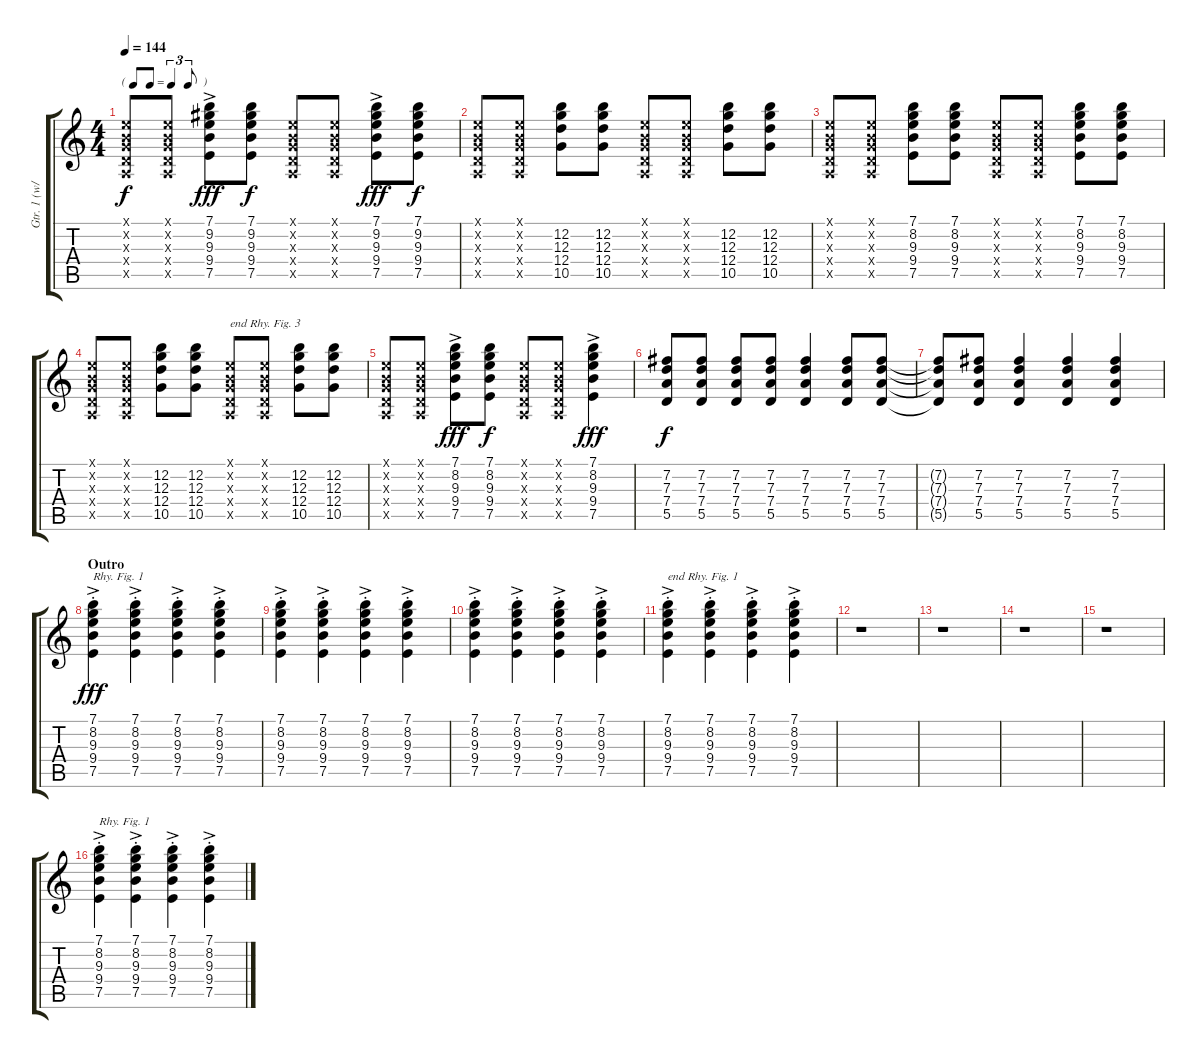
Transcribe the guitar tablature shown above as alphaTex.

\track ("Gtr. 1 (w/dist.)" "Gtr. 1 (w/") {instrument distortionguitar}
\staff {score tabs}
\tuning (E4 B3 G3 D3 A2 E2) {hide}
\ts (4 4)
\tf triplet8th
\tempo 144
\clef g2
\ks c
(0.1{x} 0.2{x} 0.3{x} 0.4{x} 0.5{x}).8{dy f} (0.1{x} 0.2{x} 0.3{x} 0.4{x} 0.5{x}).8 (7.1{ac} 9.2{ac} 9.3{ac} 9.4{ac} 7.5{ac}).8{dy fff} (7.1 9.2 9.3 9.4 7.5).8{dy f} (0.1{x} 0.2{x} 0.3{x} 0.4{x} 0.5{x}).8 (0.1{x} 0.2{x} 0.3{x} 0.4{x} 0.5{x}).8 (7.1{ac} 9.2{ac} 9.3{ac} 9.4{ac} 7.5{ac}).8{dy fff} (7.1 9.2 9.3 9.4 7.5).8{dy f} |
(0.1{x} 0.2{x} 0.3{x} 0.4{x} 0.5{x}).8 (0.1{x} 0.2{x} 0.3{x} 0.4{x} 0.5{x}).8 (12.2 12.3 12.4 10.5).8 (12.2 12.3 12.4 10.5).8 (0.1{x} 0.2{x} 0.3{x} 0.4{x} 0.5{x}).8 (0.1{x} 0.2{x} 0.3{x} 0.4{x} 0.5{x}).8 (12.2 12.3 12.4 10.5).8 (12.2 12.3 12.4 10.5).8 |
(0.1{x} 0.2{x} 0.3{x} 0.4{x} 0.5{x}).8 (0.1{x} 0.2{x} 0.3{x} 0.4{x} 0.5{x}).8 (7.1 8.2 9.3 9.4 7.5).8 (7.1 8.2 9.3 9.4 7.5).8 (0.1{x} 0.2{x} 0.3{x} 0.4{x} 0.5{x}).8 (0.1{x} 0.2{x} 0.3{x} 0.4{x} 0.5{x}).8 (7.1 8.2 9.3 9.4 7.5).8 (7.1 8.2 9.3 9.4 7.5).8 |
(0.1{x} 0.2{x} 0.3{x} 0.4{x} 0.5{x}).8 (0.1{x} 0.2{x} 0.3{x} 0.4{x} 0.5{x}).8 (12.2 12.3 12.4 10.5).8 (12.2 12.3 12.4 10.5).8 (0.1{x} 0.2{x} 0.3{x} 0.4{x} 0.5{x}).8{txt "end Rhy. Fig. 3"} (0.1{x} 0.2{x} 0.3{x} 0.4{x} 0.5{x}).8 (12.2 12.3 12.4 10.5).8 (12.2 12.3 12.4 10.5).8 |
(0.1{x} 0.2{x} 0.3{x} 0.4{x} 0.5{x}).8 (0.1{x} 0.2{x} 0.3{x} 0.4{x} 0.5{x}).8 (7.1{ac} 8.2{ac} 9.3{ac} 9.4{ac} 7.5{ac}).8{dy fff} (7.1 8.2 9.3 9.4 7.5).8{dy f} (0.1{x} 0.2{x} 0.3{x} 0.4{x} 0.5{x}).8 (0.1{x} 0.2{x} 0.3{x} 0.4{x} 0.5{x}).8 (7.1{ac} 8.2{ac} 9.3{ac} 9.4{ac} 7.5{ac}).4{dy fff} |
(7.2 7.3 7.4 5.5).8{dy f} (7.2 7.3 7.4 5.5).8 (7.2 7.3 7.4 5.5).8 (7.2 7.3 7.4 5.5).8 (7.2 7.3 7.4 5.5).4 (7.2 7.3 7.4 5.5).8 (7.2 7.3 7.4 5.5).8 |
(7.2{t} 7.3{t} 7.4{t} 5.5{t}).8 (7.2 7.3 7.4 5.5).8 (7.2 7.3 7.4 5.5).4 (7.2 7.3 7.4 5.5).4 (7.2 7.3 7.4 5.5).4 |
\section ("" "Outro")
(7.1{ac st} 8.2{ac st} 9.3{ac st} 9.4{ac st} 7.5{ac st}).4{txt "Rhy. Fig. 1" dy fff} (7.1{ac st} 8.2{ac st} 9.3{ac st} 9.4{ac st} 7.5{ac st}).4 (7.1{ac st} 8.2{ac st} 9.3{ac st} 9.4{ac st} 7.5{ac st}).4 (7.1{ac st} 8.2{ac st} 9.3{ac st} 9.4{ac st} 7.5{ac st}).4 |
(7.1{ac st} 8.2{ac st} 9.3{ac st} 9.4{ac st} 7.5{ac st}).4 (7.1{ac st} 8.2{ac st} 9.3{ac st} 9.4{ac st} 7.5{ac st}).4 (7.1{ac st} 8.2{ac st} 9.3{ac st} 9.4{ac st} 7.5{ac st}).4 (7.1{ac st} 8.2{ac st} 9.3{ac st} 9.4{ac st} 7.5{ac st}).4 |
(7.1{ac st} 8.2{ac st} 9.3{ac st} 9.4{ac st} 7.5{ac st}).4 (7.1{ac st} 8.2{ac st} 9.3{ac st} 9.4{ac st} 7.5{ac st}).4 (7.1{ac st} 8.2{ac st} 9.3{ac st} 9.4{ac st} 7.5{ac st}).4 (7.1{ac st} 8.2{ac st} 9.3{ac st} 9.4{ac st} 7.5{ac st}).4 |
(7.1{ac st} 8.2{ac st} 9.3{ac st} 9.4{ac st} 7.5{ac st}).4{txt "end Rhy. Fig. 1"} (7.1{ac st} 8.2{ac st} 9.3{ac st} 9.4{ac st} 7.5{ac st}).4 (7.1{ac st} 8.2{ac st} 9.3{ac st} 9.4{ac st} 7.5{ac st}).4 (7.1{ac st} 8.2{ac st} 9.3{ac st} 9.4{ac st} 7.5{ac st}).4 |
r.1 |
r.1 |
r.1 |
r.1 |
(7.1{ac st} 8.2{ac st} 9.3{ac st} 9.4{ac st} 7.5{ac st}).4{txt "Rhy. Fig. 1"} (7.1{ac st} 8.2{ac st} 9.3{ac st} 9.4{ac st} 7.5{ac st}).4 (7.1{ac st} 8.2{ac st} 9.3{ac st} 9.4{ac st} 7.5{ac st}).4 (7.1{ac st} 8.2{ac st} 9.3{ac st} 9.4{ac st} 7.5{ac st}).4
